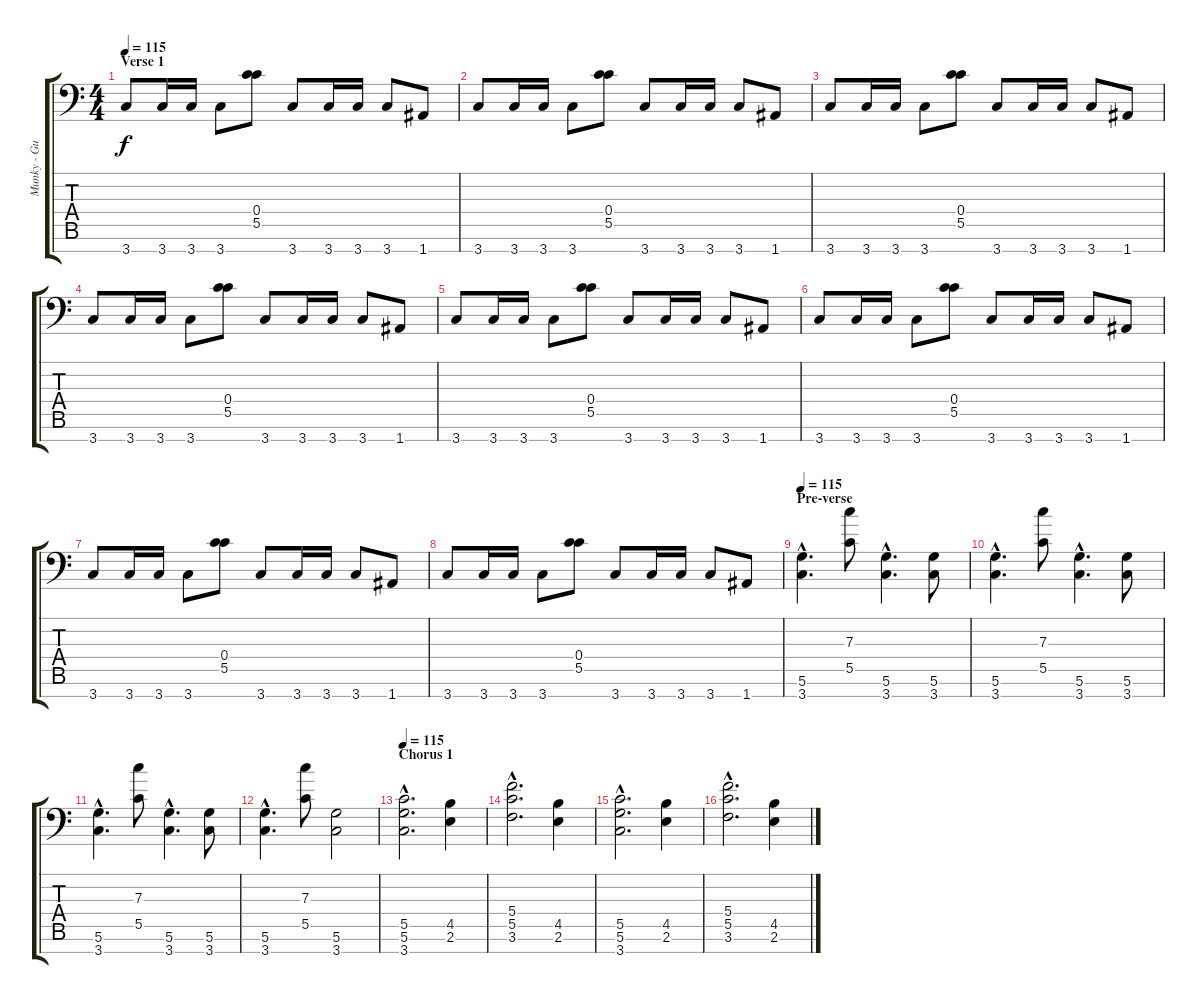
\track ("Munky - Guitar" "Munky - Gu") {instrument distortionguitar}
\staff {score tabs}
\tuning (D4 A3 F3 C3 G2 D2 A1) {hide}
\ts (4 4)
\section ("" "Verse 1")
\tempo 115
\clef f4
\ks c
3.7.8{dy f volume 14 balance 11 instrument distortionguitar} 3.7.16 3.7.16 3.7.8 (0.4 5.5).8 3.7.8 3.7.16 3.7.16 3.7.8 1.7.8 |
3.7.8 3.7.16 3.7.16 3.7.8 (0.4 5.5).8 3.7.8 3.7.16 3.7.16 3.7.8 1.7.8 |
3.7.8 3.7.16 3.7.16 3.7.8 (0.4 5.5).8 3.7.8 3.7.16 3.7.16 3.7.8 1.7.8 |
3.7.8 3.7.16 3.7.16 3.7.8 (0.4 5.5).8 3.7.8 3.7.16 3.7.16 3.7.8 1.7.8 |
3.7.8 3.7.16 3.7.16 3.7.8 (0.4 5.5).8 3.7.8 3.7.16 3.7.16 3.7.8 1.7.8 |
3.7.8 3.7.16 3.7.16 3.7.8 (0.4 5.5).8 3.7.8 3.7.16 3.7.16 3.7.8 1.7.8 |
3.7.8 3.7.16 3.7.16 3.7.8 (0.4 5.5).8 3.7.8 3.7.16 3.7.16 3.7.8 1.7.8 |
3.7.8 3.7.16 3.7.16 3.7.8 (0.4 5.5).8 3.7.8 3.7.16 3.7.16 3.7.8 1.7.8 |
\section ("" "Pre-verse")
\tempo 115
(5.6{hac} 3.7{hac}).4{d volume 14 instrument distortionguitar} (7.3 5.5).8 (5.6{hac} 3.7{hac}).4{d} (5.6 3.7).8 |
(5.6{hac} 3.7{hac}).4{d} (7.3 5.5).8 (5.6{hac} 3.7{hac}).4{d} (5.6 3.7).8 |
(5.6{hac} 3.7{hac}).4{d} (7.3 5.5).8 (5.6{hac} 3.7{hac}).4{d} (5.6 3.7).8 |
(5.6{hac} 3.7{hac}).4{d} (7.3 5.5).8 (5.6 3.7).2 |
\section ("" "Chorus 1")
\tempo 115
(5.5{hac} 5.6{hac} 3.7{hac}).2{d volume 10 balance 8 instrument distortionguitar} (4.5 2.6).4 |
(5.4{hac} 5.5{hac} 3.6{hac}).2{d} (4.5 2.6).4 |
(5.5{hac} 5.6{hac} 3.7{hac}).2{d} (4.5 2.6).4 |
(5.4{hac} 5.5{hac} 3.6{hac}).2{d} (4.5 2.6).4
